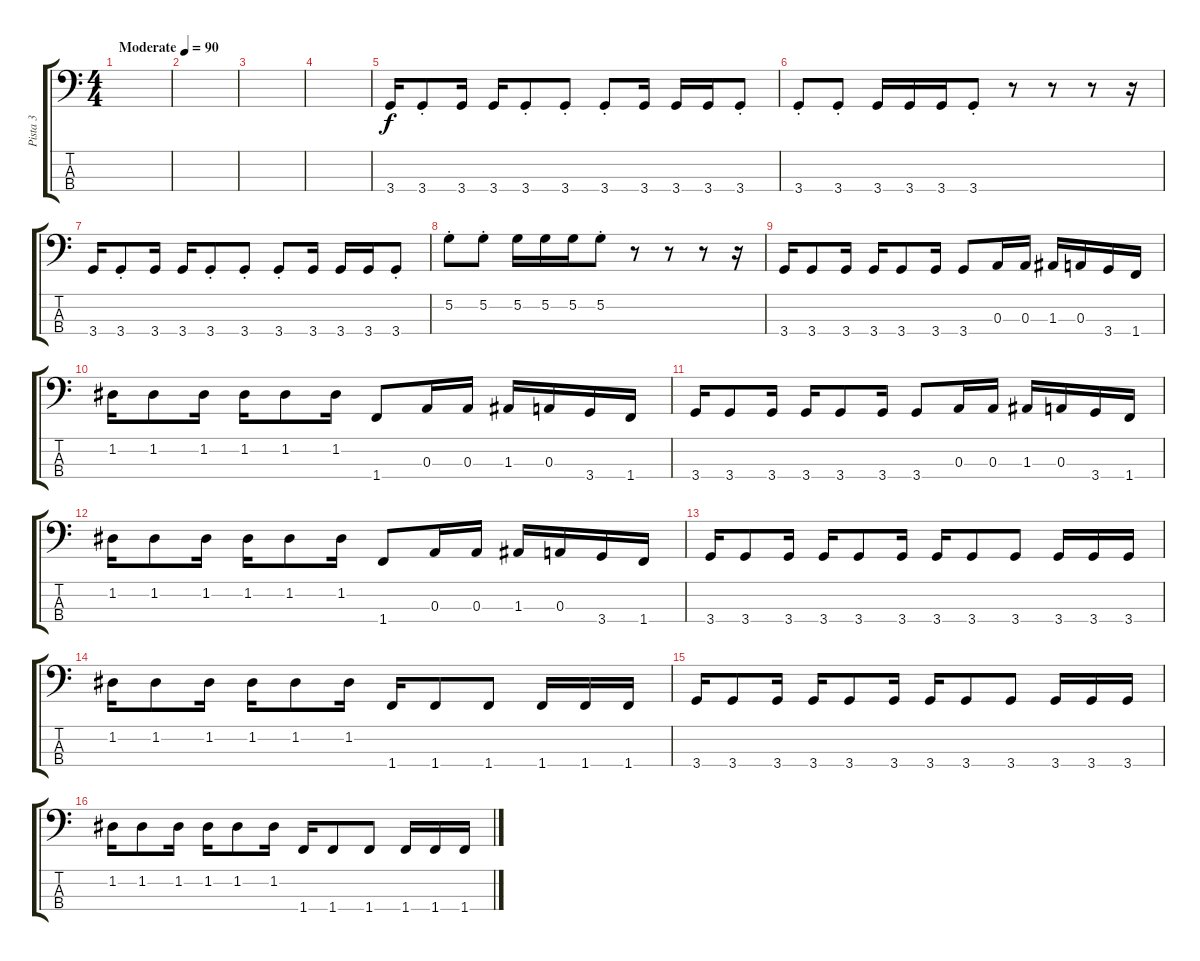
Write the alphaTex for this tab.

\track ("Pista 3" "Pista 3") {instrument electricbasspick}
\staff {score tabs}
\tuning (G2 D2 A1 E1) {hide}
\ts (4 4)
\tempo (90 "Moderate")
\clef f4
\ks c
|
|
|
|
3.4.16 3.4{st}.8 3.4.16 3.4.16 3.4{st}.8 3.4{st}.8 3.4{st}.8 3.4.16 3.4.16 3.4.16 3.4{st}.8 |
3.4{st}.8 3.4{st}.8 3.4.16 3.4.16 3.4.16 3.4{st}.8 r.8 r.8 r.8 r.16 |
3.4.16 3.4{st}.8 3.4.16 3.4.16 3.4{st}.8 3.4{st}.8 3.4{st}.8 3.4.16 3.4.16 3.4.16 3.4{st}.8 |
5.2{st}.8 5.2{st}.8 5.2.16 5.2.16 5.2.16 5.2{st}.8 r.8 r.8 r.8 r.16 |
3.4.16 3.4.8 3.4.16 3.4.16 3.4.8 3.4.16 3.4.8 0.3.16 0.3.16 1.3.16 0.3.16 3.4.16 1.4.16 |
1.2.16 1.2.8 1.2.16 1.2.16 1.2.8 1.2.16 1.4.8 0.3.16 0.3.16 1.3.16 0.3.16 3.4.16 1.4.16 |
3.4.16 3.4.8 3.4.16 3.4.16 3.4.8 3.4.16 3.4.8 0.3.16 0.3.16 1.3.16 0.3.16 3.4.16 1.4.16 |
1.2.16 1.2.8 1.2.16 1.2.16 1.2.8 1.2.16 1.4.8 0.3.16 0.3.16 1.3.16 0.3.16 3.4.16 1.4.16 |
3.4.16 3.4.8 3.4.16 3.4.16 3.4.8 3.4.16 3.4.16 3.4.8 3.4.8 3.4.16 3.4.16 3.4.16 |
1.2.16 1.2.8 1.2.16 1.2.16 1.2.8 1.2.16 1.4.16 1.4.8 1.4.8 1.4.16 1.4.16 1.4.16 |
3.4.16 3.4.8 3.4.16 3.4.16 3.4.8 3.4.16 3.4.16 3.4.8 3.4.8 3.4.16 3.4.16 3.4.16 |
1.2.16 1.2.8 1.2.16 1.2.16 1.2.8 1.2.16 1.4.16 1.4.8 1.4.8 1.4.16 1.4.16 1.4.16
